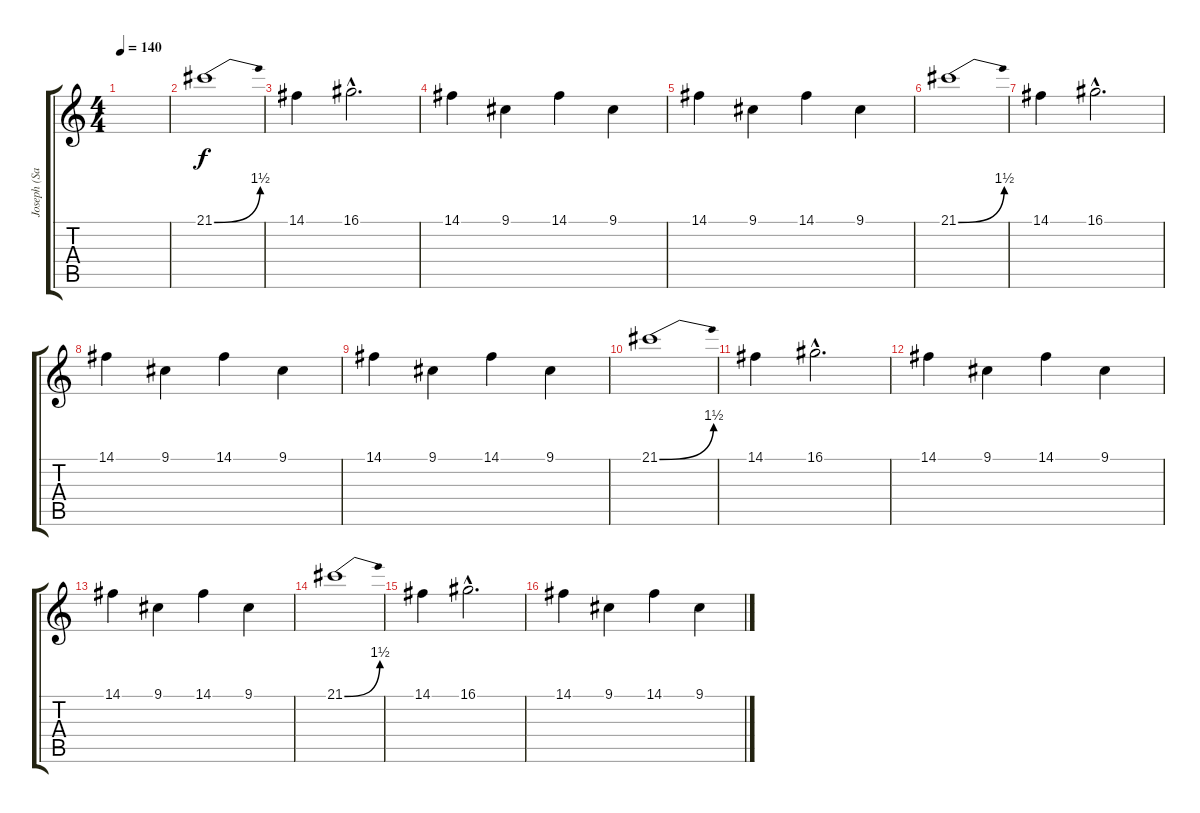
\track ("Joseph (Sampler)" "Joseph (Sa") {instrument stringensemble1}
\staff {score tabs}
\tuning (E4 B3 G3 D3 A2 E2) {hide}
\ts (4 4)
\tempo 140
\clef g2
\ks c
|
21.1{be (bend 0 0 60 6)}.1 |
14.1.4 16.1{hac}.2{d} |
14.1.4 9.1.4 14.1.4 9.1.4 |
14.1.4 9.1.4 14.1.4 9.1.4 |
21.1{be (bend 0 0 60 6)}.1 |
14.1.4 16.1{hac}.2{d} |
14.1.4 9.1.4 14.1.4 9.1.4 |
14.1.4 9.1.4 14.1.4 9.1.4 |
21.1{be (bend 0 0 60 6)}.1 |
14.1.4 16.1{hac}.2{d} |
14.1.4 9.1.4 14.1.4 9.1.4 |
14.1.4 9.1.4 14.1.4 9.1.4 |
21.1{be (bend 0 0 60 6)}.1 |
14.1.4 16.1{hac}.2{d} |
14.1.4 9.1.4 14.1.4 9.1.4
